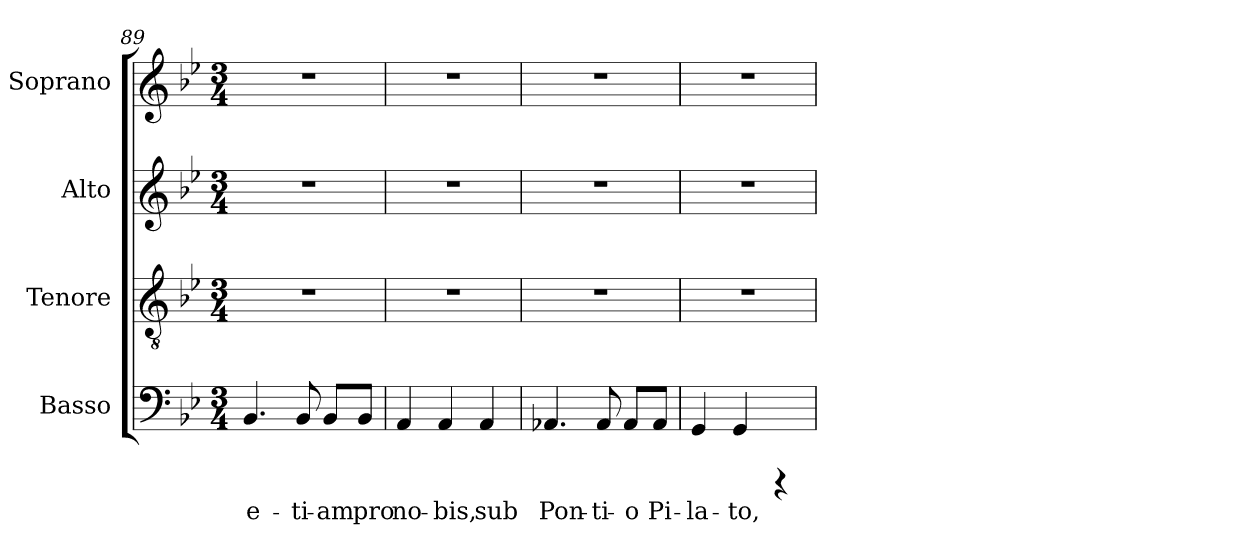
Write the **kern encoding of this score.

**kern	**text	**kern	**kern	**kern
*part4	*part4	*part3	*part2	*part1
*staff4	*staff4	*staff3	*staff2	*staff1
*I"Basso	*	*I"Tenore	*I"Alto	*I"Soprano
*I'B	*	*I'T	*I'A	*I'S
*clefF4	*	*clefGv2	*clefG2	*clefG2
*k[b-e-]	*	*k[b-e-]	*k[b-e-]	*k[b-e-]
*B-:	*	*B-:	*B-:	*B-:
*M3/4	*	*M3/4	*M3/4	*M3/4
=89	=89	=89	=89	=89
!	!LO:LY:b:cj	!	!	!
4.BB-/	e-	2.r	2.r	2.r
!	!LO:LY:b:cj	!	!	!
8BB-/	-ti-	.	.	.
!	!LO:LY:b:cj	!	!	!
8BB-/L	-am	.	.	.
!	!LO:LY:b:cj	!	!	!
8BB-/J	pro	.	.	.
=90	=90	=90	=90	=90
!	!LO:LY:b:cj	!	!	!
4AA/	no-	2.r	2.r	2.r
!	!LO:LY:b:cj	!	!	!
4AA/	-bis,	.	.	.
!	!LO:LY:b:cj	!	!	!
4AA/	sub	.	.	.
!!LO:PB:g=z
=91	=91	=91	=91	=91
!	!LO:LY:b:cj	!	!	!
4.AA-X/	Pon-	2.r	2.r	2.r
!	!LO:LY:b:cj	!	!	!
8AA-/	-ti-	.	.	.
!	!LO:LY:b:cj	!	!	!
8AA-/L	-o	.	.	.
!	!LO:LY:b:cj	!	!	!
8AA-/J	Pi-	.	.	.
=92	=92	=92	=92	=92
!	!LO:LY:b:cj	!	!	!
4GG/	-la-	2.r	2.r	2.r
!	!LO:LY:b:cj	!	!	!
4GG/	-to,	.	.	.
4rCCC	.	.	.	.
=	=	=	=	=
*-	*-	*-	*-	*-
